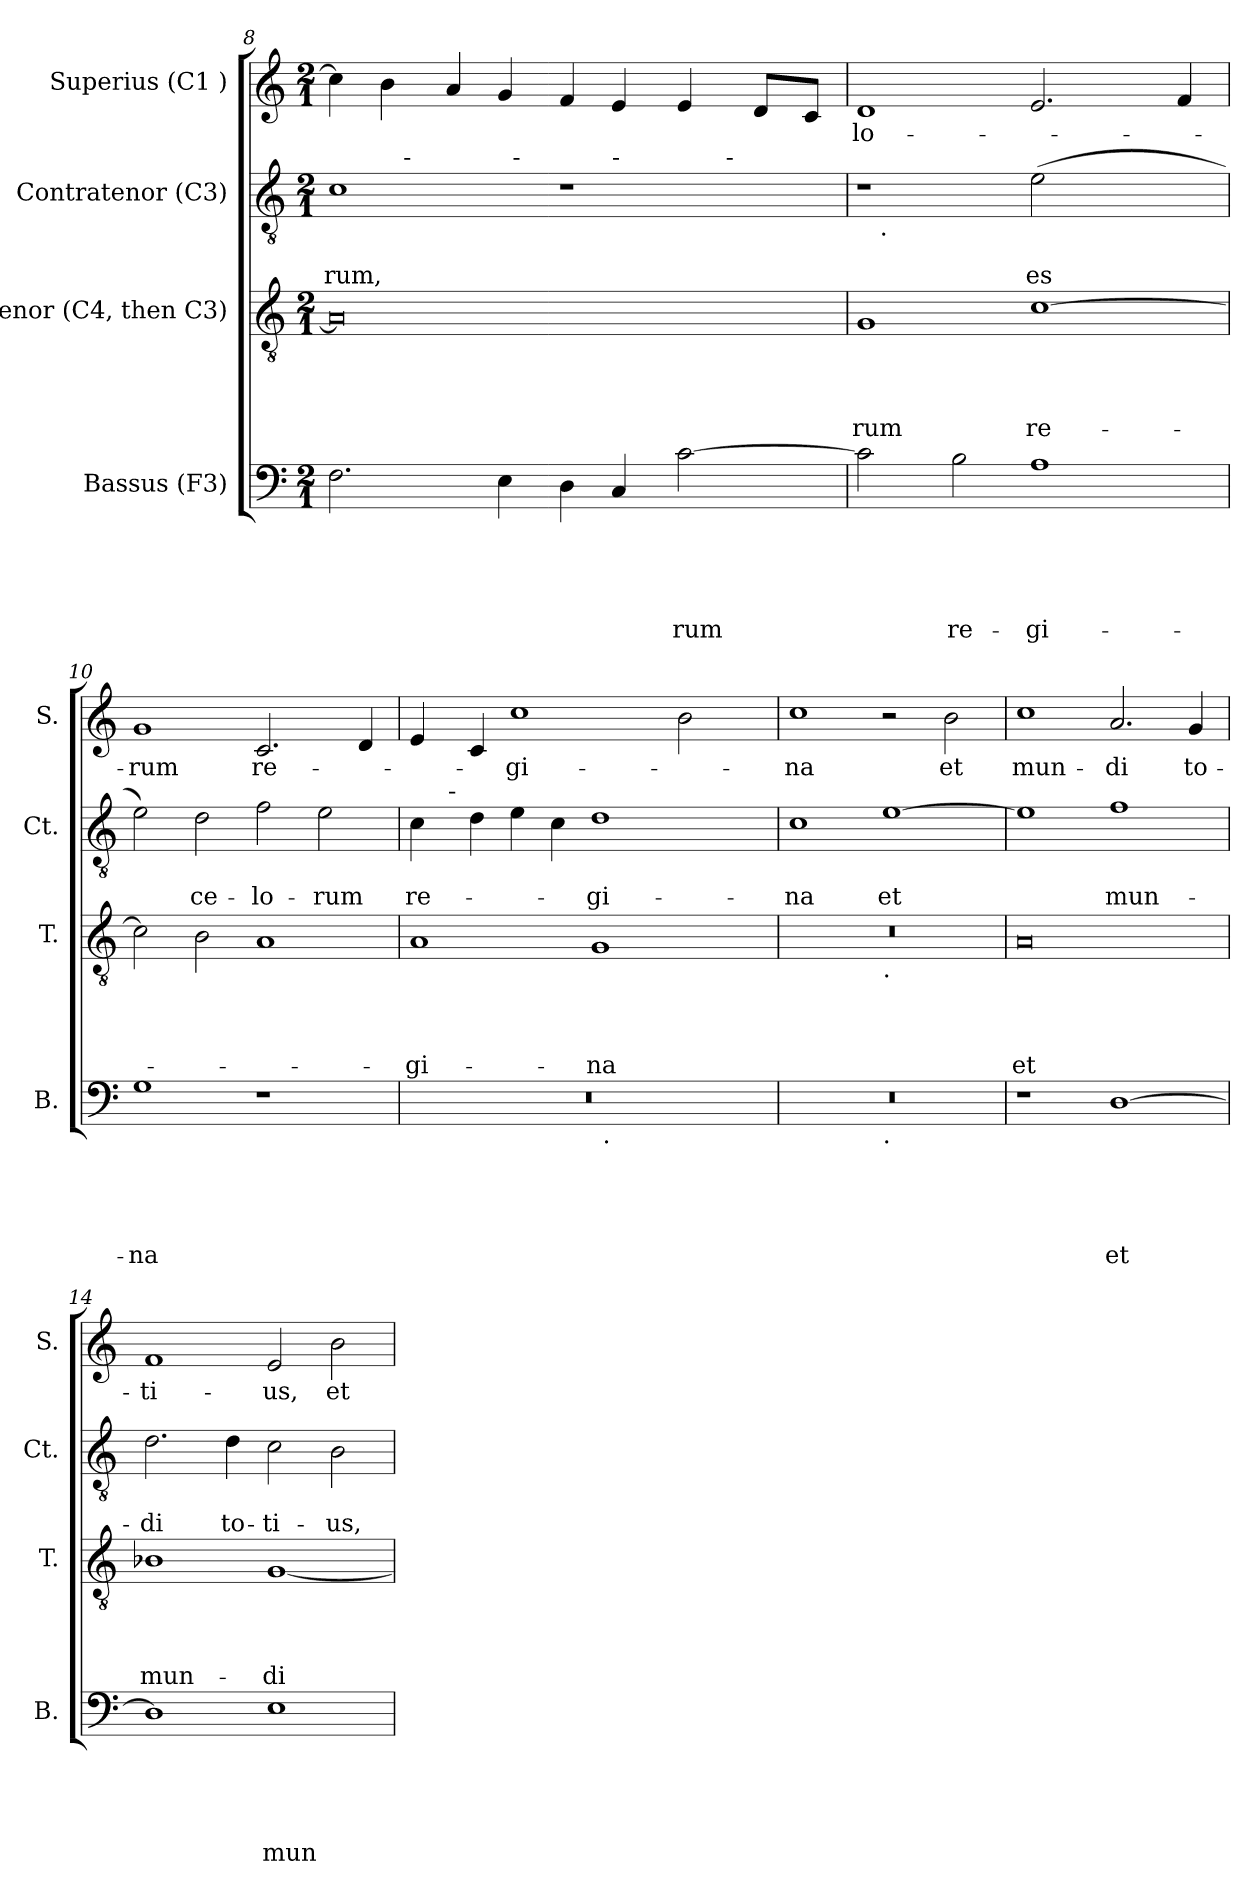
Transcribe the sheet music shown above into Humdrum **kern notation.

**kern	**text	**text	**text	**text	**text	**kern	**text	**text	**text	**text	**kern	**text	**text	**kern	**text
*part4	*part4	*part4	*part4	*part4	*part4	*part3	*part3	*part3	*part3	*part3	*part2	*part2	*part2	*part1	*part1
*staff4	*staff4	*staff4	*staff4	*staff4	*staff4	*staff3	*staff3	*staff3	*staff3	*staff3	*staff2	*staff2	*staff2	*staff1	*staff1
*I"Bassus (F3)	*	*	*	*	*	*I"Tenor (C4, then C3)	*	*	*	*	*I"Contratenor (C3)	*	*	*I"Superius (C1 )	*
*I'B.	*	*	*	*	*	*I'T.	*	*	*	*	*I'Ct.	*	*	*I'S.	*
!!LO:LB:g=z
*clefF4	*	*	*	*	*	*clefGv2	*	*	*	*	*clefGv2	*	*	*clefG2	*
*k[]	*	*	*	*	*	*k[]	*	*	*	*	*k[]	*	*	*k[]	*
*C:	*	*	*	*	*	*C:	*	*	*	*	*C:	*	*	*C:	*
*M2/1	*	*	*	*	*	*M2/1	*	*	*	*	*M2/1	*	*	*M2/1	*
=8	=8	=8	=8	=8	=8	=8	=8	=8	=8	=8	=8	=8	=8	=8	=8
!	!	!	!	!	!	!	!	!	!	!	!	!	!LO:LY:b	!	!
*	*	*	*	*	*	*	*	*	*	*	*^	*	*	*	*
*	*	*	*	*	*	*	*	*	*	*	*	*^	*	*	*	*
*	*	*	*	*	*	*	*	*	*	*	*	*	*^	*	*	*	*
*	*	*	*	*	*	*	*	*	*	*	*	*	*	*^	*	*	*	*
2.F\	.	.	.	.	.	0A]	.	.	.	.	1c	4ryy	2ryy	1ryy	1ryy	.	-rum,	4cc\]	.
.	.	.	.	.	.	.	.	.	.	.	.	16ryy	.	.	.	.	.	4b\	.
!	!	!	!	!	!	!	!	!	!	!	!	!LO:TX:a:t=-	!	!	!	!	!	!	!
.	.	.	.	.	.	.	.	.	.	.	.	1ryy	.	.	.	.	.	.	.
.	.	.	.	.	.	.	.	.	.	.	.	.	4ryy	.	.	.	.	4a/	.
4E\	.	.	.	.	.	.	.	.	.	.	.	.	32ryy	.	.	.	.	4g/	.
!	!	!	!	!	!	!	!	!	!	!	!	!	!LO:TX:a:t=-	!	!	!	!	!	!
.	.	.	.	.	.	.	.	.	.	.	.	.	1ryy	.	.	.	.	.	.
4D\	.	.	.	.	.	.	.	.	.	.	1r	.	.	4ryy	2ryy	.	.	4f/	.
!	!	!	!	!	!	!	!	!	!	!	!	!	!	!LO:TX:a:t=-	!	!	!	!	!
4C/	.	.	.	.	.	.	.	.	.	.	.	.	.	2.ryy	.	.	.	4e/	.
.	.	.	.	.	.	.	.	.	.	.	.	2ryy	.	.	.	.	.	.	.
!	!	!	!	!	!LO:LY:b	!	!	!	!	!	!	!	!	!	!	!	!	!	!
[>2c\	.	.	.	.	-rum	.	.	.	.	.	.	.	.	.	8ryy	.	.	4e/	.
.	.	.	.	.	.	.	.	.	.	.	.	.	.	.	32ryy	.	.	.	.
!	!	!	!	!	!	!	!	!	!	!	!	!	!	!	!LO:TX:a:t=-	!	!	!	!
.	.	.	.	.	.	.	.	.	.	.	.	.	.	.	4ryy	.	.	.	.
.	.	.	.	.	.	.	.	.	.	.	.	.	.	.	.	.	.	8d/L	.
.	.	.	.	.	.	.	.	.	.	.	.	.	8..ryy	.	.	.	.	.	.
.	.	.	.	.	.	.	.	.	.	.	.	8.ryy	.	.	.	.	.	.	.
.	.	.	.	.	.	.	.	.	.	.	.	.	.	.	.	.	.	8c/J	.
.	.	.	.	.	.	.	.	.	.	.	.	.	.	.	16.ryy	.	.	.	.
=9	=9	=9	=9	=9	=9	=9	=9	=9	=9	=9	=9	=9	=9	=9	=9	=9	=9	=9	=9
!	!	!	!	!	!	!	!	!	!	!LO:LY:b	!	!	!	!	!	!	!	!	!LO:LY:b
*	*	*	*	*	*	*	*	*	*	*	*	*v	*v	*v	*v	*	*	*	*
2c\]	.	.	.	.	.	1G	.	.	.	-rum	1r	16ryy	.	.	1d	-lo-
!	!	!	!	!	!	!	!	!	!	!	!	!LO:TX:b:t=.	!	!	!	!
.	.	.	.	.	.	.	.	.	.	.	.	1ryy	.	.	.	.
!	!	!	!	!	!LO:LY:b	!	!	!	!	!	!	!	!	!	!	!
2B\	.	.	.	.	re-	.	.	.	.	.	.	.	.	.	.	.
!	!	!	!	!	!LO:LY:b	!	!	!	!	!LO:LY:b	!	!	!	!LO:LY:b	!	!
1A	.	.	.	.	-gi-	[>1c	.	.	.	re-	(>2e\	.	.	es	2.e/	.
.	.	.	.	.	.	.	.	.	.	.	.	2...ryy	.	.	.	.
.	.	.	.	.	.	.	.	.	.	.	2ryy	.	.	.	.	.
.	.	.	.	.	.	.	.	.	.	.	.	.	.	.	4f/	.
=10	=10	=10	=10	=10	=10	=10	=10	=10	=10	=10	=10	=10	=10	=10	=10	=10
!	!	!	!	!	!LO:LY:b	!	!	!	!	!	!	!	!	!	!	!LO:LY:b
*	*	*	*	*	*	*	*	*	*	*	*v	*v	*	*	*	*
1G	.	.	.	.	-na	2c\]	.	.	.	.	2e\)	.	.	1g	-rum
!	!	!	!	!	!	!	!	!	!	!	!	!	!LO:LY:b	!	!
.	.	.	.	.	.	2B\	.	.	.	.	2d\	.	ce-	.	.
!	!	!	!	!	!	!	!	!	!	!	!	!	!LO:LY:b	!	!LO:LY:b
1r	.	.	.	.	.	1A	.	.	.	.	2f\	.	-lo-	2.c/	re-
!	!	!	!	!	!	!	!	!	!	!	!	!	!LO:LY:b	!	!
.	.	.	.	.	.	.	.	.	.	.	2e\	.	-rum	.	.
.	.	.	.	.	.	.	.	.	.	.	.	.	.	4d/	.
!!LO:PB:g=z
=11	=11	=11	=11	=11	=11	=11	=11	=11	=11	=11	=11	=11	=11	=11	=11
!	!	!	!	!	!	!	!	!	!	!LO:LY:b	!	!	!LO:LY:b	!	!
*^	*	*	*	*	*	*	*	*	*	*	*^	*	*	*	*
0r	1ryy	.	.	.	.	.	1A	.	.	.	-gi-	4c\	8ryy	.	re-	4e/	.
.	.	.	.	.	.	.	.	.	.	.	.	.	32ryy	.	.	.	.
!	!	!	!	!	!	!	!	!	!	!	!	!	!LO:TX:a:t=-	!	!	!	!
.	.	.	.	.	.	.	.	.	.	.	.	.	1ryy	.	.	.	.
.	.	.	.	.	.	.	.	.	.	.	.	4d\	.	.	.	4c/	.
!	!	!	!	!	!	!	!	!	!	!	!	!	!	!	!	!	!LO:LY:b
.	.	.	.	.	.	.	.	.	.	.	.	4e\	.	.	.	1cc	-gi-
.	.	.	.	.	.	.	.	.	.	.	.	4c\	.	.	.	.	.
!	!	!	!	!	!	!	!	!	!	!	!LO:LY:b	!	!	!	!LO:LY:b	!	!
.	32ryy	.	.	.	.	.	1G	.	.	.	-na	1d	.	.	-gi-	.	.
!	!LO:TX:b:t=.	!	!	!	!	!	!	!	!	!	!	!	!	!	!	!	!
.	2ryy	.	.	.	.	.	.	.	.	.	.	.	.	.	.	.	.
.	.	.	.	.	.	.	.	.	.	.	.	.	2ryy	.	.	.	.
.	.	.	.	.	.	.	.	.	.	.	.	.	.	.	.	2b\	.
.	4...ryy	.	.	.	.	.	.	.	.	.	.	.	.	.	.	.	.
.	.	.	.	.	.	.	.	.	.	.	.	.	4ryy	.	.	.	.
.	.	.	.	.	.	.	.	.	.	.	.	.	16.ryy	.	.	.	.
=12	=12	=12	=12	=12	=12	=12	=12	=12	=12	=12	=12	=12	=12	=12	=12	=12	=12
!	!	!	!	!	!	!	!	!	!	!	!	!	!	!	!LO:LY:b	!	!LO:LY:b
*	*	*	*	*	*	*	*^	*	*	*	*	*v	*v	*	*	*	*
0r	1ryy	.	.	.	.	.	0r	1ryy	.	.	.	.	1c	.	-na	1cc	-na
!	!	!	!	!	!	!	!	!LO:TX:b:t=.	!	!	!	!	!	!	!	!	!
!	!LO:TX:b:t=.	!	!	!	!	!	!	!	!	!	!	!	!	!	!	!	!
!	!	!	!	!	!	!	!	!	!	!	!	!	!	!	!LO:LY:b	!	!
.	1ryy	.	.	.	.	.	.	1ryy	.	.	.	.	[>1e	.	et	2r	.
!	!	!	!	!	!	!	!	!	!	!	!	!	!	!	!	!	!LO:LY:b
.	.	.	.	.	.	.	.	.	.	.	.	.	.	.	.	2b\	et
=13	=13	=13	=13	=13	=13	=13	=13	=13	=13	=13	=13	=13	=13	=13	=13	=13	=13
!	!	!	!	!	!	!	!	!	!	!	!	!LO:LY:b:rj	!	!	!	!	!LO:LY:b
*v	*v	*	*	*	*	*	*	*	*	*	*	*	*	*	*	*	*
*	*	*	*	*	*	*v	*v	*	*	*	*	*	*	*	*	*
1r	.	.	.	.	.	0A	.	.	.	et	1e]	.	.	1cc	mun-
!	!	!	!	!	!LO:LY:b	!	!	!	!	!	!	!	!LO:LY:b	!	!LO:LY:b
[>1D	.	.	.	.	et	.	.	.	.	.	1f	.	mun-	2.a/	-di
!	!	!	!	!	!	!	!	!	!	!	!	!	!	!	!LO:LY:b
.	.	.	.	.	.	.	.	.	.	.	.	.	.	4g/	to-
=14	=14	=14	=14	=14	=14	=14	=14	=14	=14	=14	=14	=14	=14	=14	=14
!	!	!	!	!	!	!	!	!	!	!LO:LY:b	!	!	!LO:LY:b	!	!LO:LY:b
1D]	.	.	.	.	.	1B-X	.	.	.	mun-	2.d\	.	-di	1f	-ti-
!	!	!	!	!	!	!	!	!	!	!	!	!	!LO:LY:b	!	!
.	.	.	.	.	.	.	.	.	.	.	4d\	.	to-	.	.
!	!	!	!	!	!LO:LY:b	!	!	!	!	!LO:LY:b	!	!	!LO:LY:b:rj	!	!LO:LY:b
1E	.	.	.	.	mun-	[<1G	.	.	.	-di	2c\	.	-ti-	2e/	-us,
!	!	!	!	!	!	!	!	!	!	!	!	!	!LO:LY:b	!	!LO:LY:b
.	.	.	.	.	.	.	.	.	.	.	2B\	.	-us,	2b\	et
=	=	=	=	=	=	=	=	=	=	=	=	=	=	=	=
*-	*-	*-	*-	*-	*-	*-	*-	*-	*-	*-	*-	*-	*-	*-	*-
